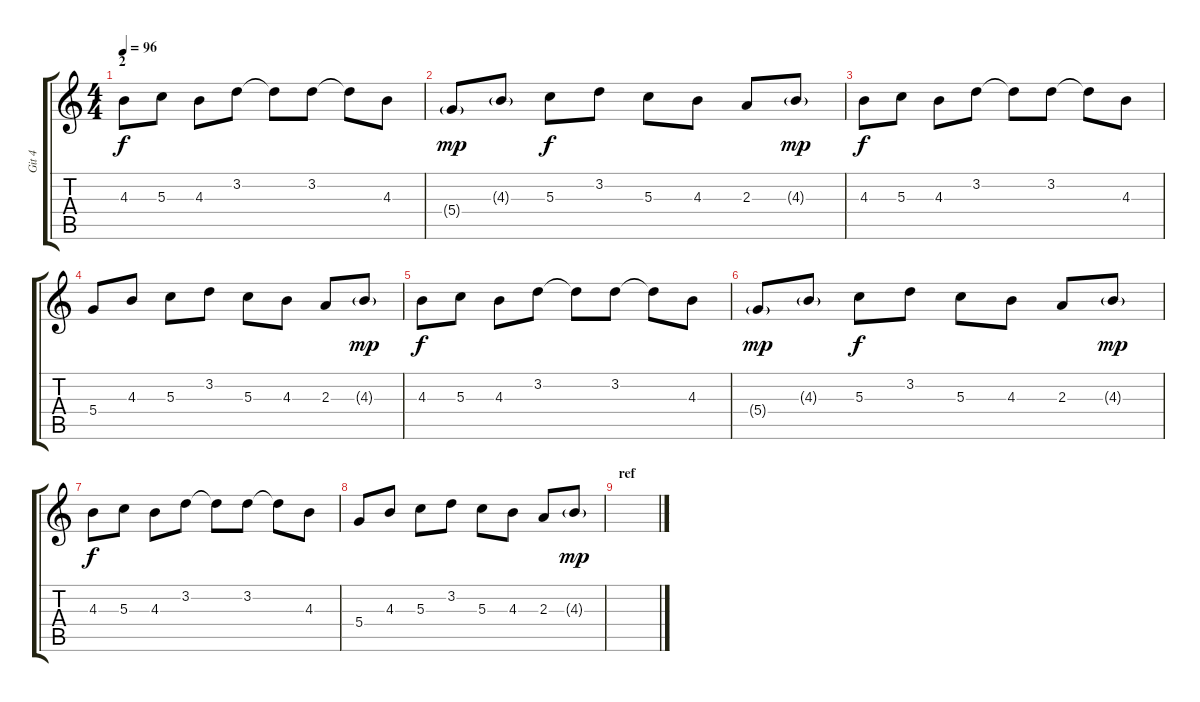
\track ("Git 4" "Git 4") {instrument acousticguitarnylon}
\staff {score tabs}
\tuning (E4 B3 G3 D3 A2 E2) {hide}
\ts (4 4)
\section ("" "2")
\tempo 96
\clef g2
\ks c
4.3.8{dy f} 5.3.8 4.3.8 3.2.8 3.2{t}.8 3.2.8 3.2{t}.8 4.3.8 |
5.4{g}.8{dy mp} 4.3{g}.8 5.3.8{dy f} 3.2.8 5.3.8 4.3.8 2.3.8 4.3{g}.8{dy mp} |
4.3.8{dy f} 5.3.8 4.3.8 3.2.8 3.2{t}.8 3.2.8 3.2{t}.8 4.3.8 |
5.4.8 4.3.8 5.3.8 3.2.8 5.3.8 4.3.8 2.3.8 4.3{g}.8{dy mp} |
4.3.8{dy f} 5.3.8 4.3.8 3.2.8 3.2{t}.8 3.2.8 3.2{t}.8 4.3.8 |
5.4{g}.8{dy mp} 4.3{g}.8 5.3.8{dy f} 3.2.8 5.3.8 4.3.8 2.3.8 4.3{g}.8{dy mp} |
4.3.8{dy f} 5.3.8 4.3.8 3.2.8 3.2{t}.8 3.2.8 3.2{t}.8 4.3.8 |
5.4.8 4.3.8 5.3.8 3.2.8 5.3.8 4.3.8 2.3.8 4.3{g}.8{dy mp} |
\section ("" "ref")
